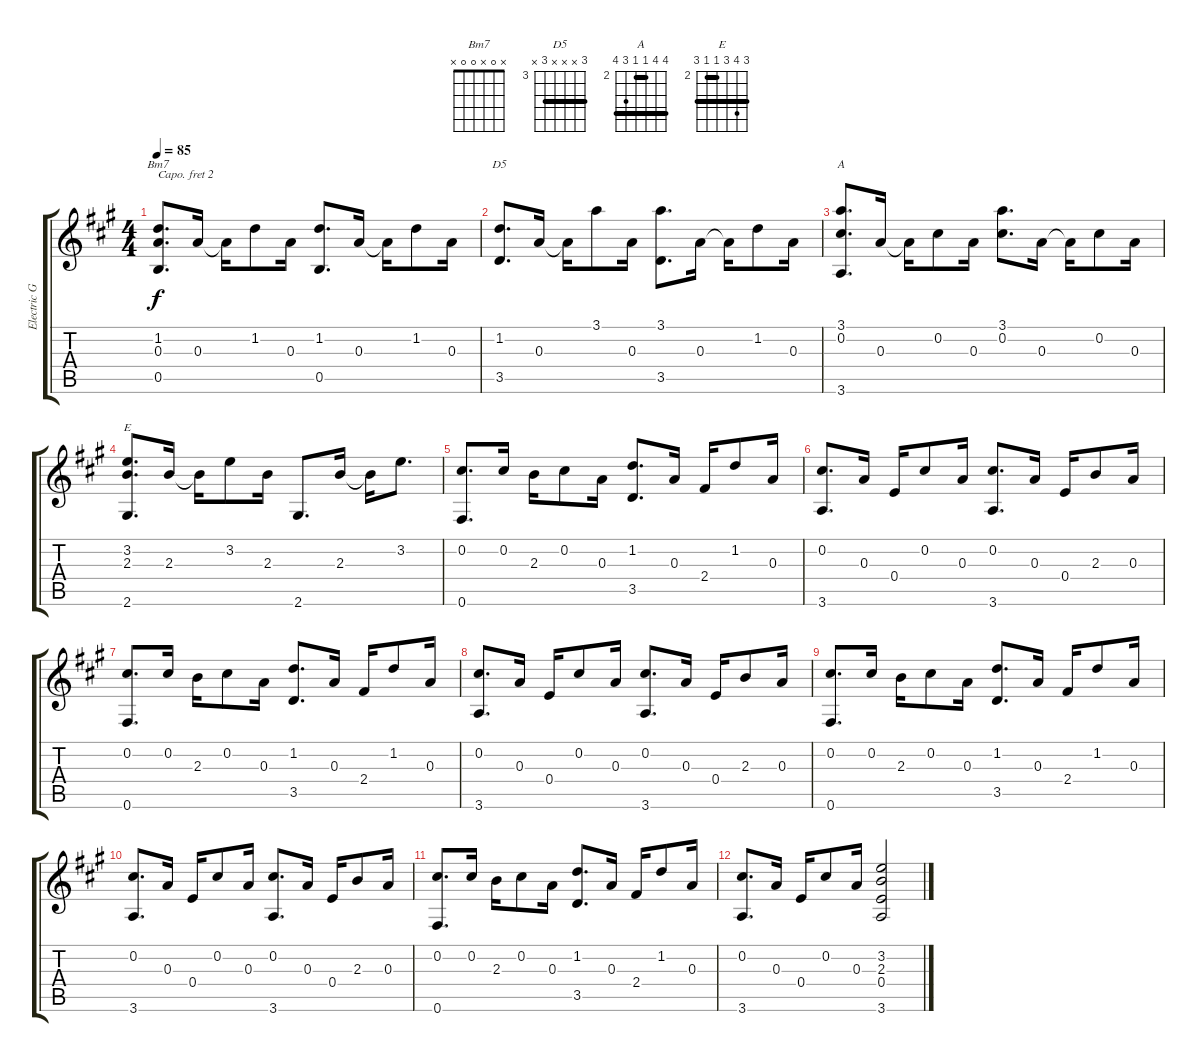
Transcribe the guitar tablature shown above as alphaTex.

\track ("Electric Guitar" "Electric G") {instrument electricguitarjazz}
\staff {score tabs}
\capo 2
\tuning (E4 B3 G3 D3 A2 E2) {hide}
\chord ("Bm7" x 0 x 0 0 x)
\chord ("D5" 5 x x x 5 x) {firstfret 3 barre 5}
\chord ("A" 5 5 2 2 4 5) {firstfret 2 barre (2 5)}
\chord ("E" 4 5 4 2 2 4) {firstfret 2 barre (2 4)}
\ts (4 4)
\tempo 85
\clef g2
\ks a
(1.2 0.3 0.5).8{d ch "Bm7" dy f} 0.3.16 0.3{t}.16 1.2.8 0.3.16 (1.2 0.5).8{d} 0.3.16 0.3{t}.16 1.2.8 0.3.16 |
(1.2 3.5).8{d ch "D5"} 0.3.16 0.3{t}.16 3.1.8 0.3.16 (3.1 3.5).8{d} 0.3.16 0.3{t}.16 1.2.8 0.3.16 |
(3.1 0.2 3.6).8{d ch "A"} 0.3.16 0.3{t}.16 0.2.8 0.3.16 (3.1 0.2).8{d} 0.3.16 0.3{t}.16 0.2.8 0.3.16 |
(3.2 2.3 2.6).8{d ch "E"} 2.3.16 2.3{t}.16 3.2.8 2.3.16 2.6.8{d} 2.3.16 2.3{t}.16 3.2.8{d} |
(0.2 0.6).8{d} 0.2.16 2.3.16 0.2.8 0.3.16 (1.2 3.5).8{d} 0.3.16 2.4.16 1.2.8 0.3.16 |
(0.2 3.6).8{d} 0.3.16 0.4.16 0.2.8 0.3.16 (0.2 3.6).8{d} 0.3.16 0.4.16 2.3.8 0.3.16 |
(0.2 0.6).8{d} 0.2.16 2.3.16 0.2.8 0.3.16 (1.2 3.5).8{d} 0.3.16 2.4.16 1.2.8 0.3.16 |
(0.2 3.6).8{d} 0.3.16 0.4.16 0.2.8 0.3.16 (0.2 3.6).8{d} 0.3.16 0.4.16 2.3.8 0.3.16 |
(0.2 0.6).8{d} 0.2.16 2.3.16 0.2.8 0.3.16 (1.2 3.5).8{d} 0.3.16 2.4.16 1.2.8 0.3.16 |
(0.2 3.6).8{d} 0.3.16 0.4.16 0.2.8 0.3.16 (0.2 3.6).8{d} 0.3.16 0.4.16 2.3.8 0.3.16 |
(0.2 0.6).8{d} 0.2.16 2.3.16 0.2.8 0.3.16 (1.2 3.5).8{d} 0.3.16 2.4.16 1.2.8 0.3.16 |
(0.2 3.6).8{d} 0.3.16 0.4.16 0.2.8 0.3.16 (3.2 2.3 0.4 3.6).2
